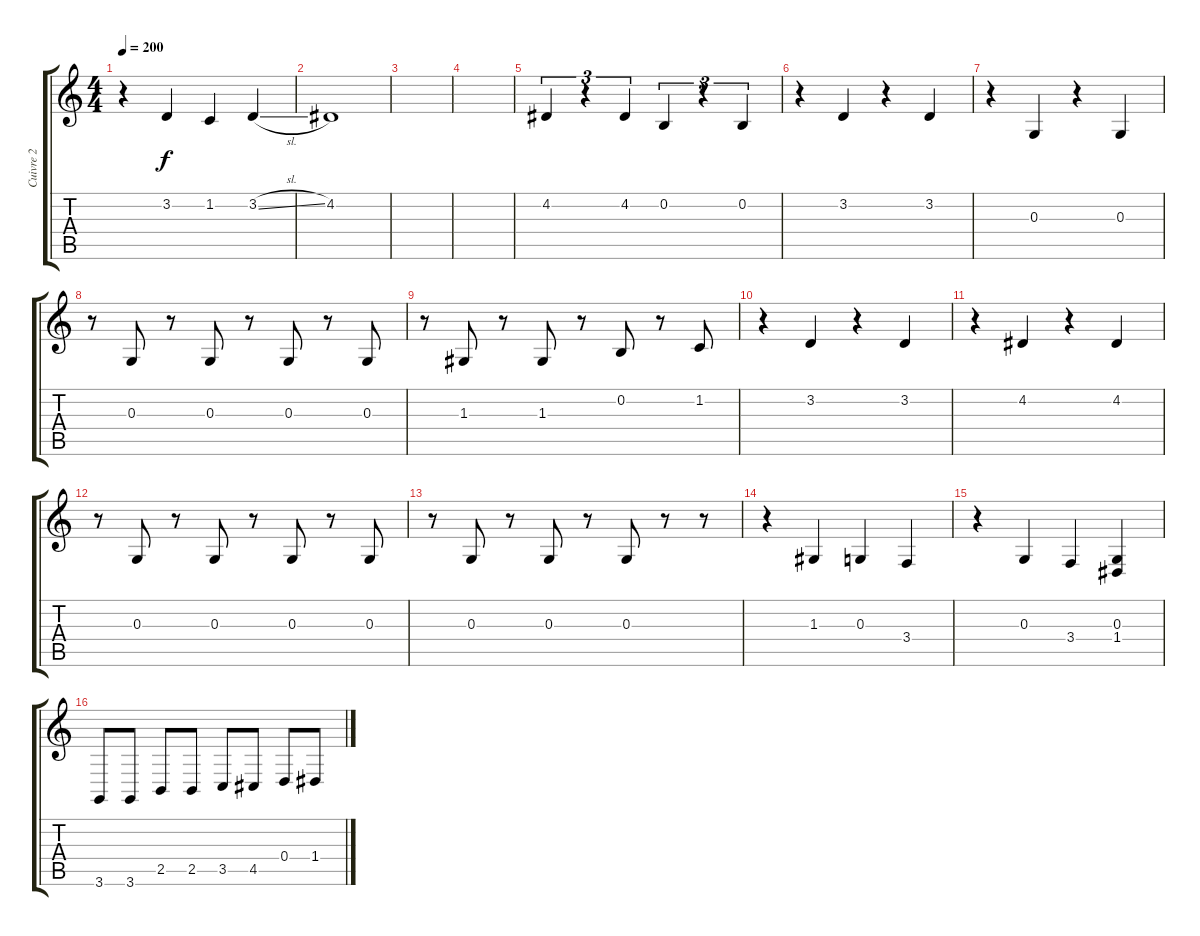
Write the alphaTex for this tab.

\track ("Cuivre 2" "Cuivre 2") {instrument tuba}
\staff {score tabs}
\tuning (E4 B3 G3 D3 A2 E2) {hide}
\ts (4 4)
\tempo 200
\clef g2
\ks c
r.4{dy f} 3.2.4 1.2.4 3.2{sl}.4 |
4.2.1 |
|
|
4.2.4{tu (3 2)} r.4{tu (3 2)} 4.2.4{tu (3 2)} 0.2.4{tu (3 2)} r.4{tu (3 2)} 0.2.4{tu (3 2)} |
r.4 3.2.4 r.4 3.2.4 |
r.4 0.3.4 r.4 0.3.4 |
r.8 0.3.8 r.8 0.3.8 r.8 0.3.8 r.8 0.3.8 |
r.8 1.3.8 r.8 1.3.8 r.8 0.2.8 r.8 1.2.8 |
r.4 3.2.4 r.4 3.2.4 |
r.4 4.2.4 r.4 4.2.4 |
r.8 0.3.8 r.8 0.3.8 r.8 0.3.8 r.8 0.3.8 |
r.8 0.3.8 r.8 0.3.8 r.8 0.3.8 r.8 r.8 |
\section ("" "")
r.4 1.3.4 0.3.4 3.4.4 |
r.4 0.3.4 3.4.4 (0.3 1.4).4 |
3.6.8 3.6.8 2.5.8 2.5.8 3.5.8 4.5.8 0.4.8 1.4.8
